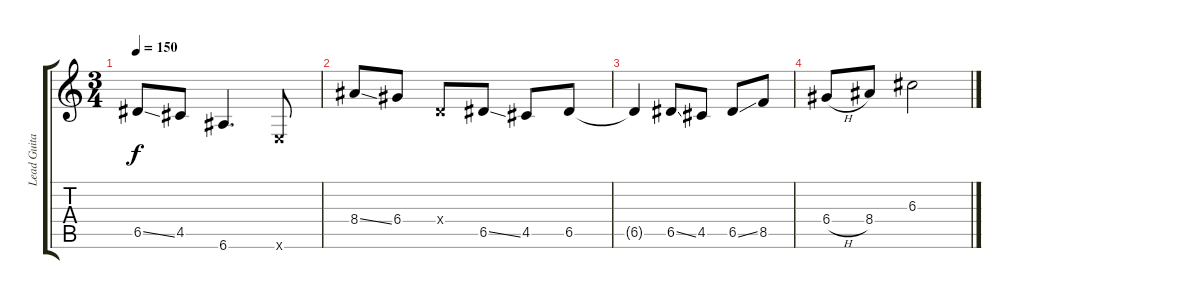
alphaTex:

\track ("Lead Guitar" "Lead Guita") {instrument overdrivenguitar}
\staff {score tabs}
\tuning (E4 B3 G3 D3 A2 E2) {hide}
\ts (3 4)
\tempo 150
\clef g2
\ks c
6.5{ss}.8{dy f} 4.5.8 6.6.4{d} 0.6{x}.8 |
8.4{ss}.8 6.4.8 0.4{x}.8 6.5{ss}.8 4.5.8 6.5.8 |
6.5{t}.4 6.5{ss}.8 4.5.8 6.5{ss}.8 8.5.8 |
6.4{h}.8 8.4.8 6.3.2
